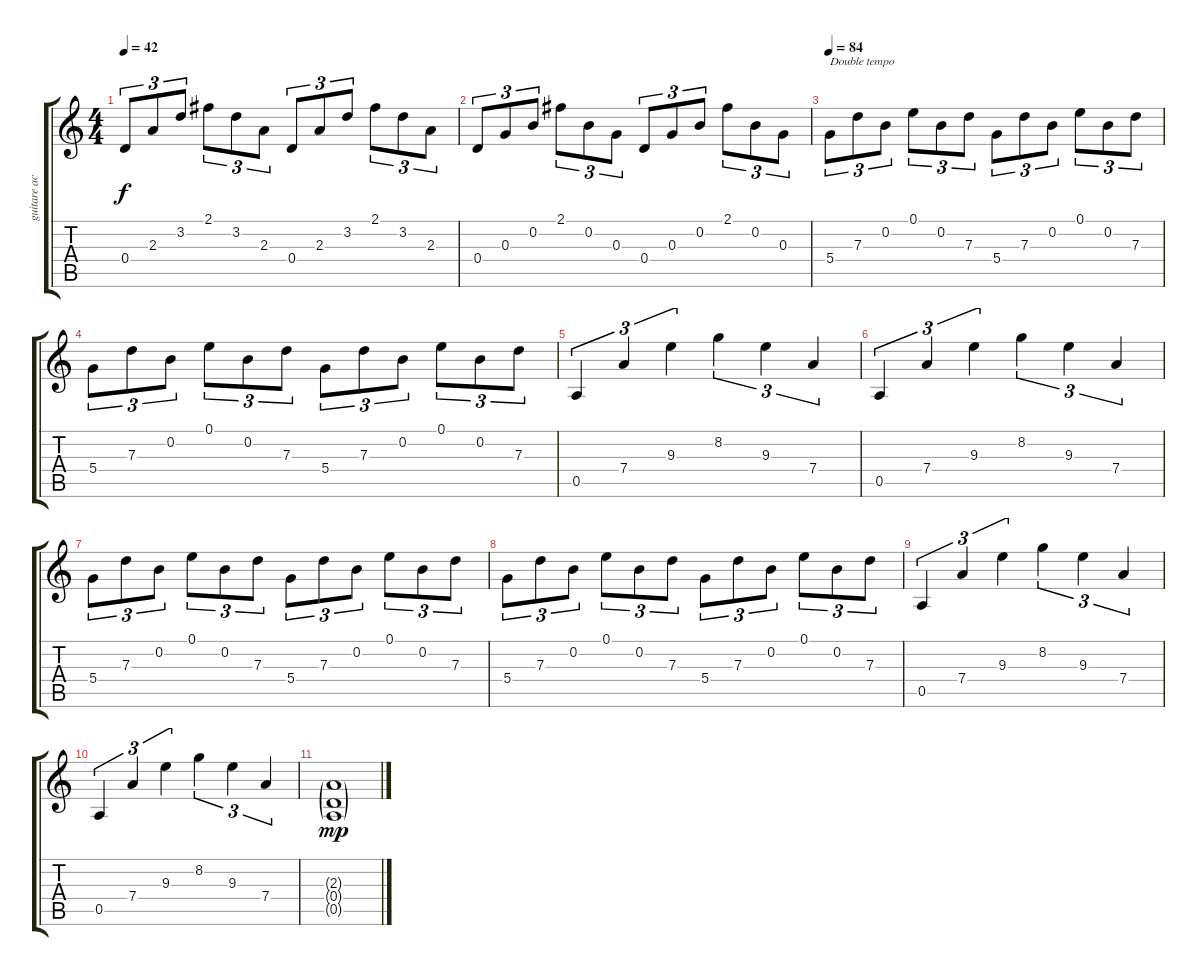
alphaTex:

\track ("guitare acoustique" "guitare ac") {instrument acousticguitarnylon}
\staff {score tabs}
\tuning (E4 B3 G3 D3 A2 E2) {hide}
\ts (4 4)
\tempo 42
\clef g2
\ks c
0.4.8{tu (3 2) dy f} 2.3.8{tu (3 2)} 3.2.8{tu (3 2)} 2.1.8{tu (3 2)} 3.2.8{tu (3 2)} 2.3.8{tu (3 2)} 0.4.8{tu (3 2)} 2.3.8{tu (3 2)} 3.2.8{tu (3 2)} 2.1.8{tu (3 2)} 3.2.8{tu (3 2)} 2.3.8{tu (3 2)} |
0.4.8{tu (3 2)} 0.3.8{tu (3 2)} 0.2.8{tu (3 2)} 2.1.8{tu (3 2)} 0.2.8{tu (3 2)} 0.3.8{tu (3 2)} 0.4.8{tu (3 2)} 0.3.8{tu (3 2)} 0.2.8{tu (3 2)} 2.1.8{tu (3 2)} 0.2.8{tu (3 2)} 0.3.8{tu (3 2)} |
\tempo 84
5.4.8{tu (3 2) txt "Double tempo"} 7.3.8{tu (3 2)} 0.2.8{tu (3 2)} 0.1.8{tu (3 2)} 0.2.8{tu (3 2)} 7.3.8{tu (3 2)} 5.4.8{tu (3 2)} 7.3.8{tu (3 2)} 0.2.8{tu (3 2)} 0.1.8{tu (3 2)} 0.2.8{tu (3 2)} 7.3.8{tu (3 2)} |
5.4.8{tu (3 2)} 7.3.8{tu (3 2)} 0.2.8{tu (3 2)} 0.1.8{tu (3 2)} 0.2.8{tu (3 2)} 7.3.8{tu (3 2)} 5.4.8{tu (3 2)} 7.3.8{tu (3 2)} 0.2.8{tu (3 2)} 0.1.8{tu (3 2)} 0.2.8{tu (3 2)} 7.3.8{tu (3 2)} |
0.5.4{tu (3 2)} 7.4.4{tu (3 2)} 9.3.4{tu (3 2)} 8.2.4{tu (3 2)} 9.3.4{tu (3 2)} 7.4.4{tu (3 2)} |
0.5.4{tu (3 2)} 7.4.4{tu (3 2)} 9.3.4{tu (3 2)} 8.2.4{tu (3 2)} 9.3.4{tu (3 2)} 7.4.4{tu (3 2)} |
5.4.8{tu (3 2)} 7.3.8{tu (3 2)} 0.2.8{tu (3 2)} 0.1.8{tu (3 2)} 0.2.8{tu (3 2)} 7.3.8{tu (3 2)} 5.4.8{tu (3 2)} 7.3.8{tu (3 2)} 0.2.8{tu (3 2)} 0.1.8{tu (3 2)} 0.2.8{tu (3 2)} 7.3.8{tu (3 2)} |
5.4.8{tu (3 2)} 7.3.8{tu (3 2)} 0.2.8{tu (3 2)} 0.1.8{tu (3 2)} 0.2.8{tu (3 2)} 7.3.8{tu (3 2)} 5.4.8{tu (3 2)} 7.3.8{tu (3 2)} 0.2.8{tu (3 2)} 0.1.8{tu (3 2)} 0.2.8{tu (3 2)} 7.3.8{tu (3 2)} |
0.5.4{tu (3 2)} 7.4.4{tu (3 2)} 9.3.4{tu (3 2)} 8.2.4{tu (3 2)} 9.3.4{tu (3 2)} 7.4.4{tu (3 2)} |
0.5.4{tu (3 2)} 7.4.4{tu (3 2)} 9.3.4{tu (3 2)} 8.2.4{tu (3 2)} 9.3.4{tu (3 2)} 7.4.4{tu (3 2)} |
(2.3{g} 0.4{g} 0.5{g}).1{dy mp}
